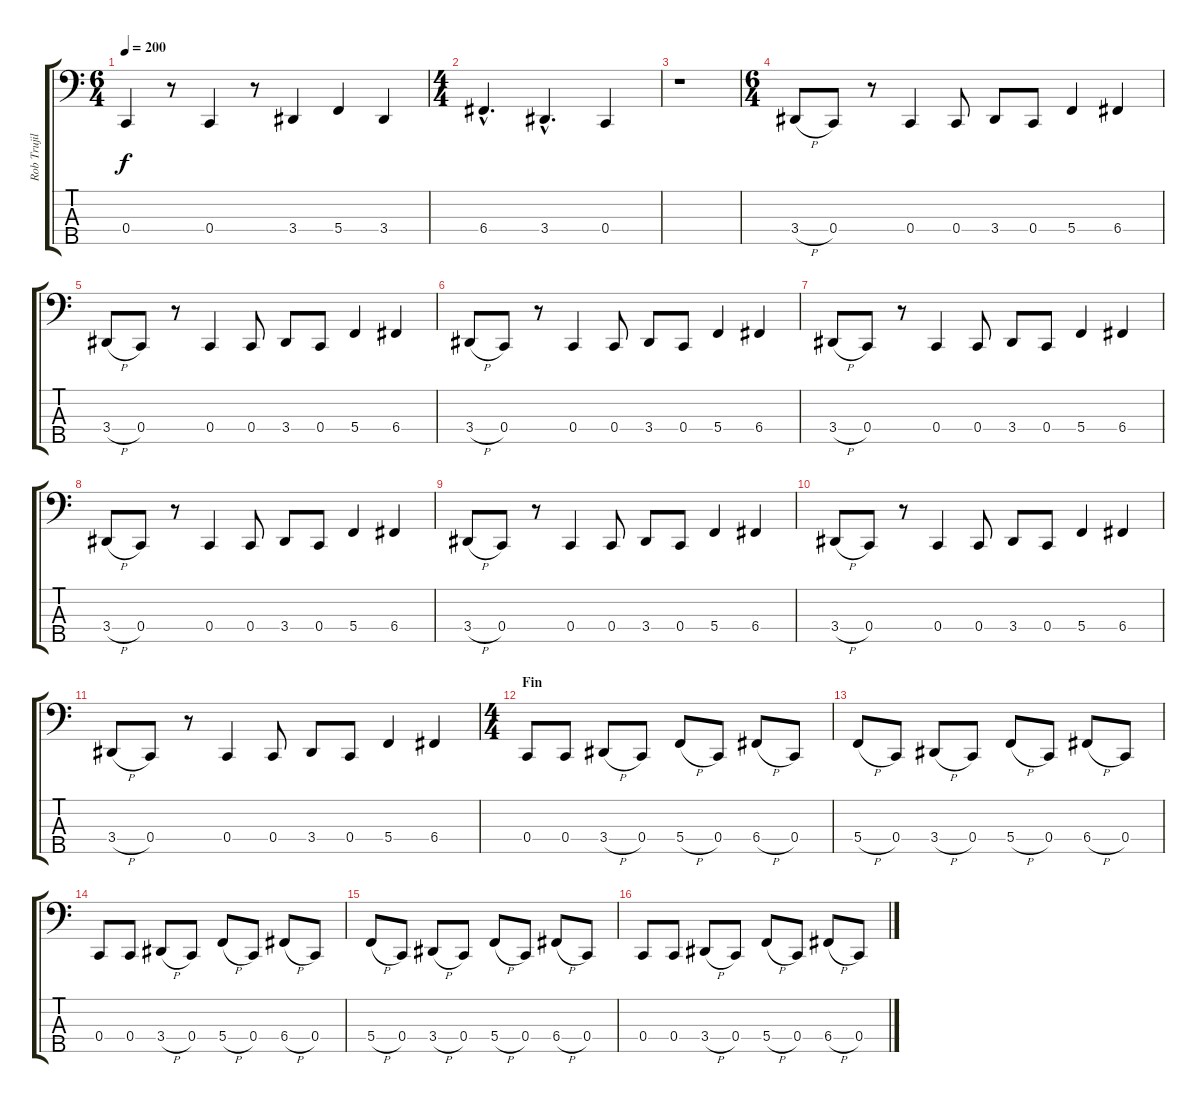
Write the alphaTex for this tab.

\track ("Rob Trujillo" "Rob Trujil") {instrument electricbassfinger}
\staff {score tabs}
\tuning (Eb2 Bb1 F1 C1 G0) {hide}
\ts (6 4)
\tempo 200
\clef f4
\ks c
0.4.4{dy f} r.8 0.4.4 r.8 3.4.4 5.4.4 3.4.4 |
\ts (4 4)
6.4{hac}.4{d} 3.4{hac}.4{d} 0.4.4 |
r.1 |
\ts (6 4)
3.4{h}.8 0.4.8 r.8 0.4.4 0.4.8 3.4.8 0.4.8 5.4.4 6.4.4 |
3.4{h}.8 0.4.8 r.8 0.4.4 0.4.8 3.4.8 0.4.8 5.4.4 6.4.4 |
3.4{h}.8 0.4.8 r.8 0.4.4 0.4.8 3.4.8 0.4.8 5.4.4 6.4.4 |
3.4{h}.8 0.4.8 r.8 0.4.4 0.4.8 3.4.8 0.4.8 5.4.4 6.4.4 |
3.4{h}.8 0.4.8 r.8 0.4.4 0.4.8 3.4.8 0.4.8 5.4.4 6.4.4 |
3.4{h}.8 0.4.8 r.8 0.4.4 0.4.8 3.4.8 0.4.8 5.4.4 6.4.4 |
3.4{h}.8 0.4.8 r.8 0.4.4 0.4.8 3.4.8 0.4.8 5.4.4 6.4.4 |
3.4{h}.8 0.4.8 r.8 0.4.4 0.4.8 3.4.8 0.4.8 5.4.4 6.4.4 |
\ts (4 4)
\section ("" "Fin")
0.4.8 0.4.8 3.4{h}.8 0.4.8 5.4{h}.8 0.4.8 6.4{h}.8 0.4.8 |
5.4{h}.8 0.4.8 3.4{h}.8 0.4.8 5.4{h}.8 0.4.8 6.4{h}.8 0.4.8 |
0.4.8 0.4.8 3.4{h}.8 0.4.8 5.4{h}.8 0.4.8 6.4{h}.8 0.4.8 |
5.4{h}.8 0.4.8 3.4{h}.8 0.4.8 5.4{h}.8 0.4.8 6.4{h}.8 0.4.8 |
0.4.8 0.4.8 3.4{h}.8 0.4.8 5.4{h}.8 0.4.8 6.4{h}.8 0.4.8
